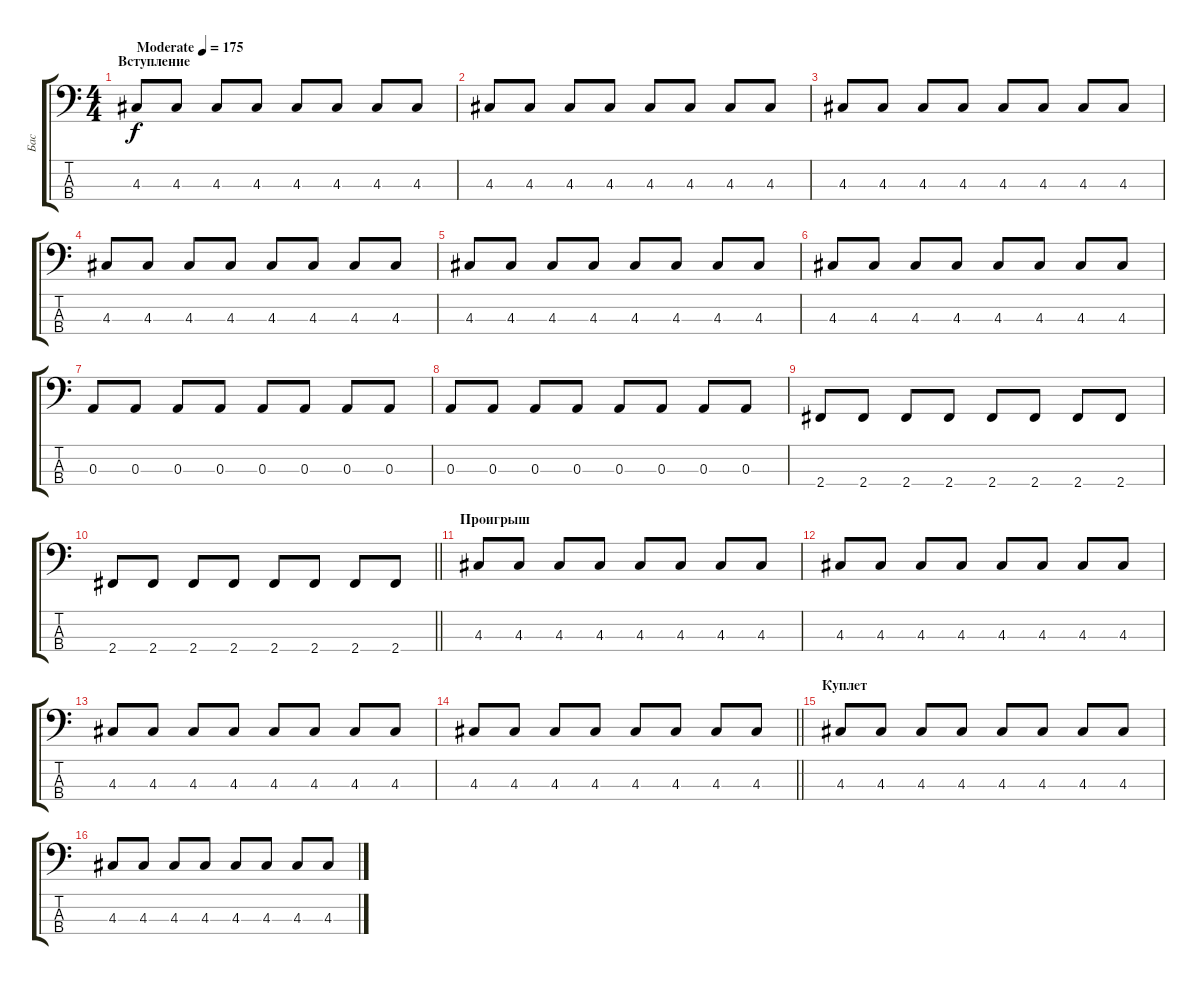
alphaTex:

\track ("Бас" "Бас") {instrument electricbassfinger}
\staff {score tabs}
\tuning (G2 D2 A1 E1) {hide}
\ts (4 4)
\section ("" "Вступление")
\tempo (175 "Moderate")
\clef f4
\ks c
4.3.8{dy f instrument electricbassfinger} 4.3.8 4.3.8 4.3.8 4.3.8 4.3.8 4.3.8 4.3.8 |
4.3.8 4.3.8 4.3.8 4.3.8 4.3.8 4.3.8 4.3.8 4.3.8 |
4.3.8 4.3.8 4.3.8 4.3.8 4.3.8 4.3.8 4.3.8 4.3.8 |
4.3.8 4.3.8 4.3.8 4.3.8 4.3.8 4.3.8 4.3.8 4.3.8 |
4.3.8 4.3.8 4.3.8 4.3.8 4.3.8 4.3.8 4.3.8 4.3.8 |
4.3.8 4.3.8 4.3.8 4.3.8 4.3.8 4.3.8 4.3.8 4.3.8 |
0.3.8 0.3.8 0.3.8 0.3.8 0.3.8 0.3.8 0.3.8 0.3.8 |
0.3.8 0.3.8 0.3.8 0.3.8 0.3.8 0.3.8 0.3.8 0.3.8 |
2.4.8 2.4.8 2.4.8 2.4.8 2.4.8 2.4.8 2.4.8 2.4.8 |
\barLineRight lightlight
2.4.8 2.4.8 2.4.8 2.4.8 2.4.8 2.4.8 2.4.8 2.4.8 |
\section ("" "Проигрыш")
4.3.8 4.3.8 4.3.8 4.3.8 4.3.8 4.3.8 4.3.8 4.3.8 |
4.3.8 4.3.8 4.3.8 4.3.8 4.3.8 4.3.8 4.3.8 4.3.8 |
4.3.8 4.3.8 4.3.8 4.3.8 4.3.8 4.3.8 4.3.8 4.3.8 |
\barLineRight lightlight
4.3.8 4.3.8 4.3.8 4.3.8 4.3.8 4.3.8 4.3.8 4.3.8 |
\section ("" "Куплет")
4.3.8 4.3.8 4.3.8 4.3.8 4.3.8 4.3.8 4.3.8 4.3.8 |
4.3.8 4.3.8 4.3.8 4.3.8 4.3.8 4.3.8 4.3.8 4.3.8
